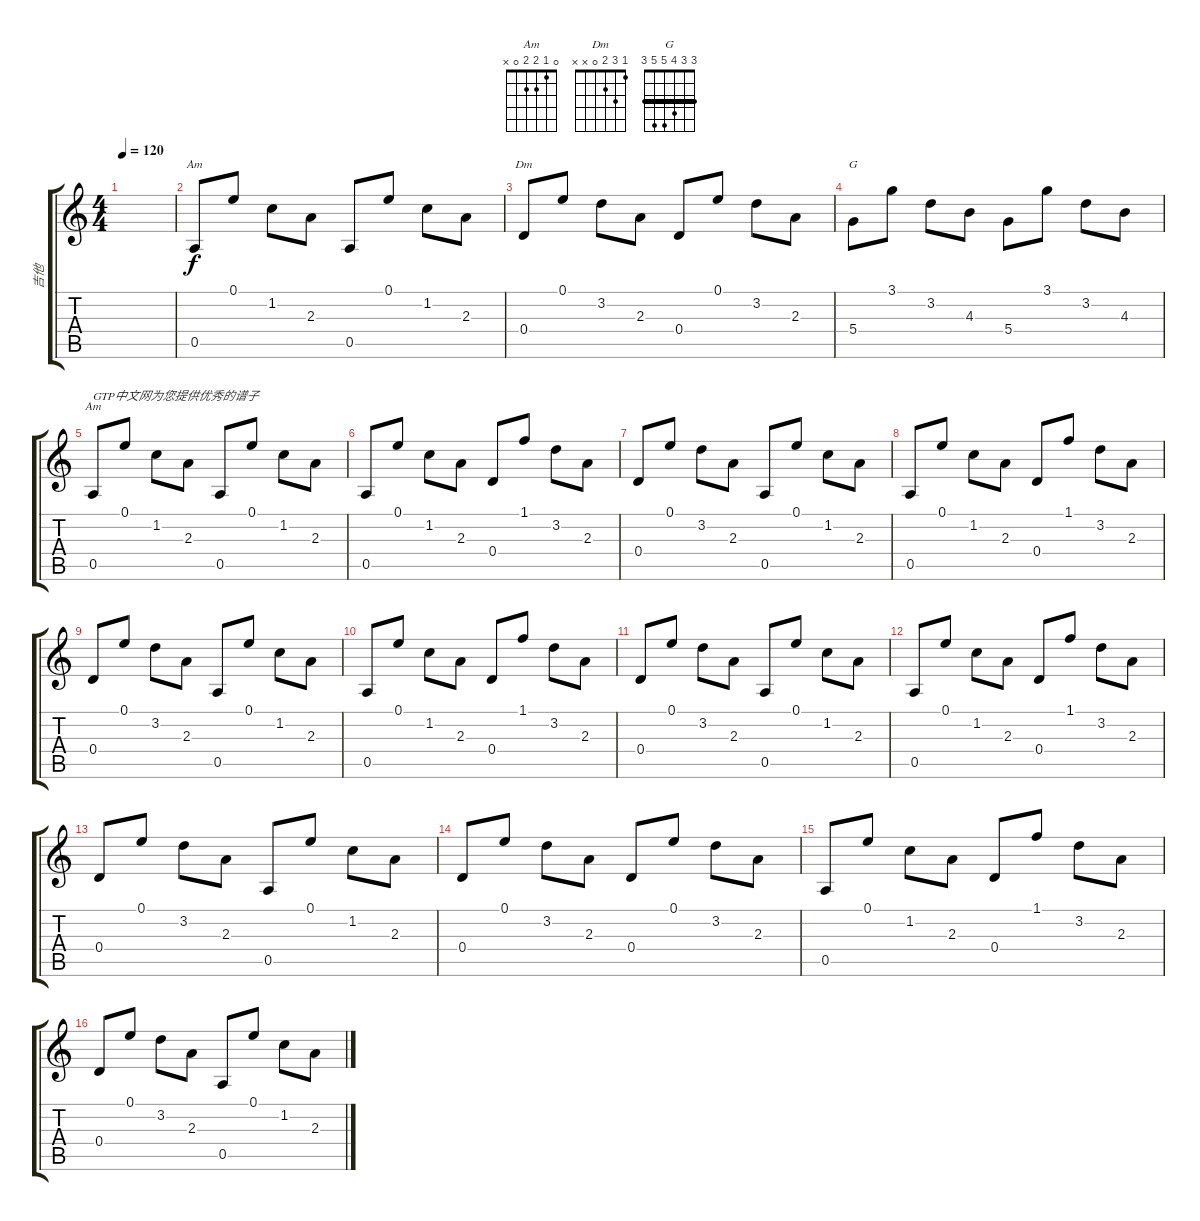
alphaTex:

\track ("吉他" "吉他") {instrument acousticguitarnylon}
\staff {score tabs}
\tuning (E4 B3 G3 D3 A2 E2) {hide}
\chord ("Am" x 1 2 2 x x)
\chord ("Dm" 1 3 2 0 x x)
\chord ("G" 3 3 4 5 5 3) {barre 3}
\chord ("Am" 0 1 2 2 0 x)
\ts (4 4)
\tempo 120
\clef g2
\ks c
|
0.5.8{ch "Am"} 0.1.8 1.2.8 2.3.8 0.5.8 0.1.8 1.2.8 2.3.8 |
0.4.8{ch "Dm"} 0.1.8 3.2.8 2.3.8 0.4.8 0.1.8 3.2.8 2.3.8 |
5.4.8{ch "G"} 3.1.8 3.2.8 4.3.8 5.4.8 3.1.8 3.2.8 4.3.8 |
0.5.8{ch "Am" txt "GTP中文网为您提供优秀的谱子"} 0.1.8 1.2.8 2.3.8 0.5.8 0.1.8 1.2.8 2.3.8 |
0.5.8 0.1.8 1.2.8 2.3.8 0.4.8 1.1.8 3.2.8 2.3.8 |
0.4.8 0.1.8 3.2.8 2.3.8 0.5.8 0.1.8 1.2.8 2.3.8 |
0.5.8 0.1.8 1.2.8 2.3.8 0.4.8 1.1.8 3.2.8 2.3.8 |
0.4.8 0.1.8 3.2.8 2.3.8 0.5.8 0.1.8 1.2.8 2.3.8 |
0.5.8 0.1.8 1.2.8 2.3.8 0.4.8 1.1.8 3.2.8 2.3.8 |
0.4.8 0.1.8 3.2.8 2.3.8 0.5.8 0.1.8 1.2.8 2.3.8 |
0.5.8 0.1.8 1.2.8 2.3.8 0.4.8 1.1.8 3.2.8 2.3.8 |
0.4.8 0.1.8 3.2.8 2.3.8 0.5.8 0.1.8 1.2.8 2.3.8 |
0.4.8 0.1.8 3.2.8 2.3.8 0.4.8 0.1.8 3.2.8 2.3.8 |
0.5.8 0.1.8 1.2.8 2.3.8 0.4.8 1.1.8 3.2.8 2.3.8 |
0.4.8 0.1.8 3.2.8 2.3.8 0.5.8 0.1.8 1.2.8 2.3.8
